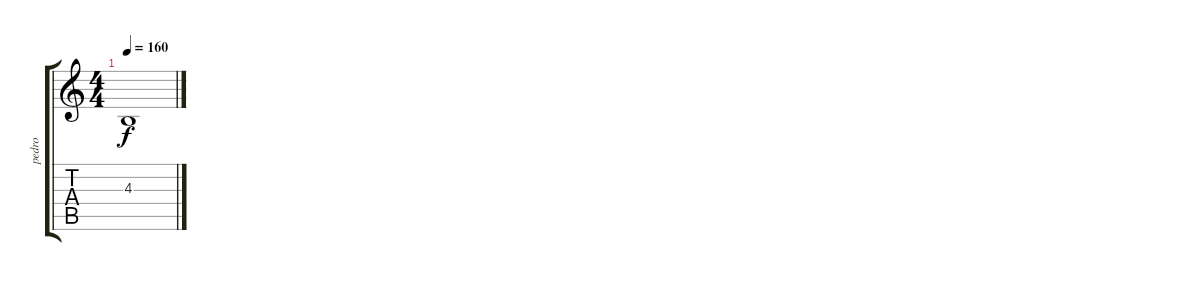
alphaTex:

\track ("pedro" "pedro") {instrument voiceoohs}
\staff {score tabs}
\tuning (E4 B3 G3 D3 A2 E2) {hide}
\ts (4 4)
\tempo 160
\clef g2
\ks c
4.3.1{dy f}
